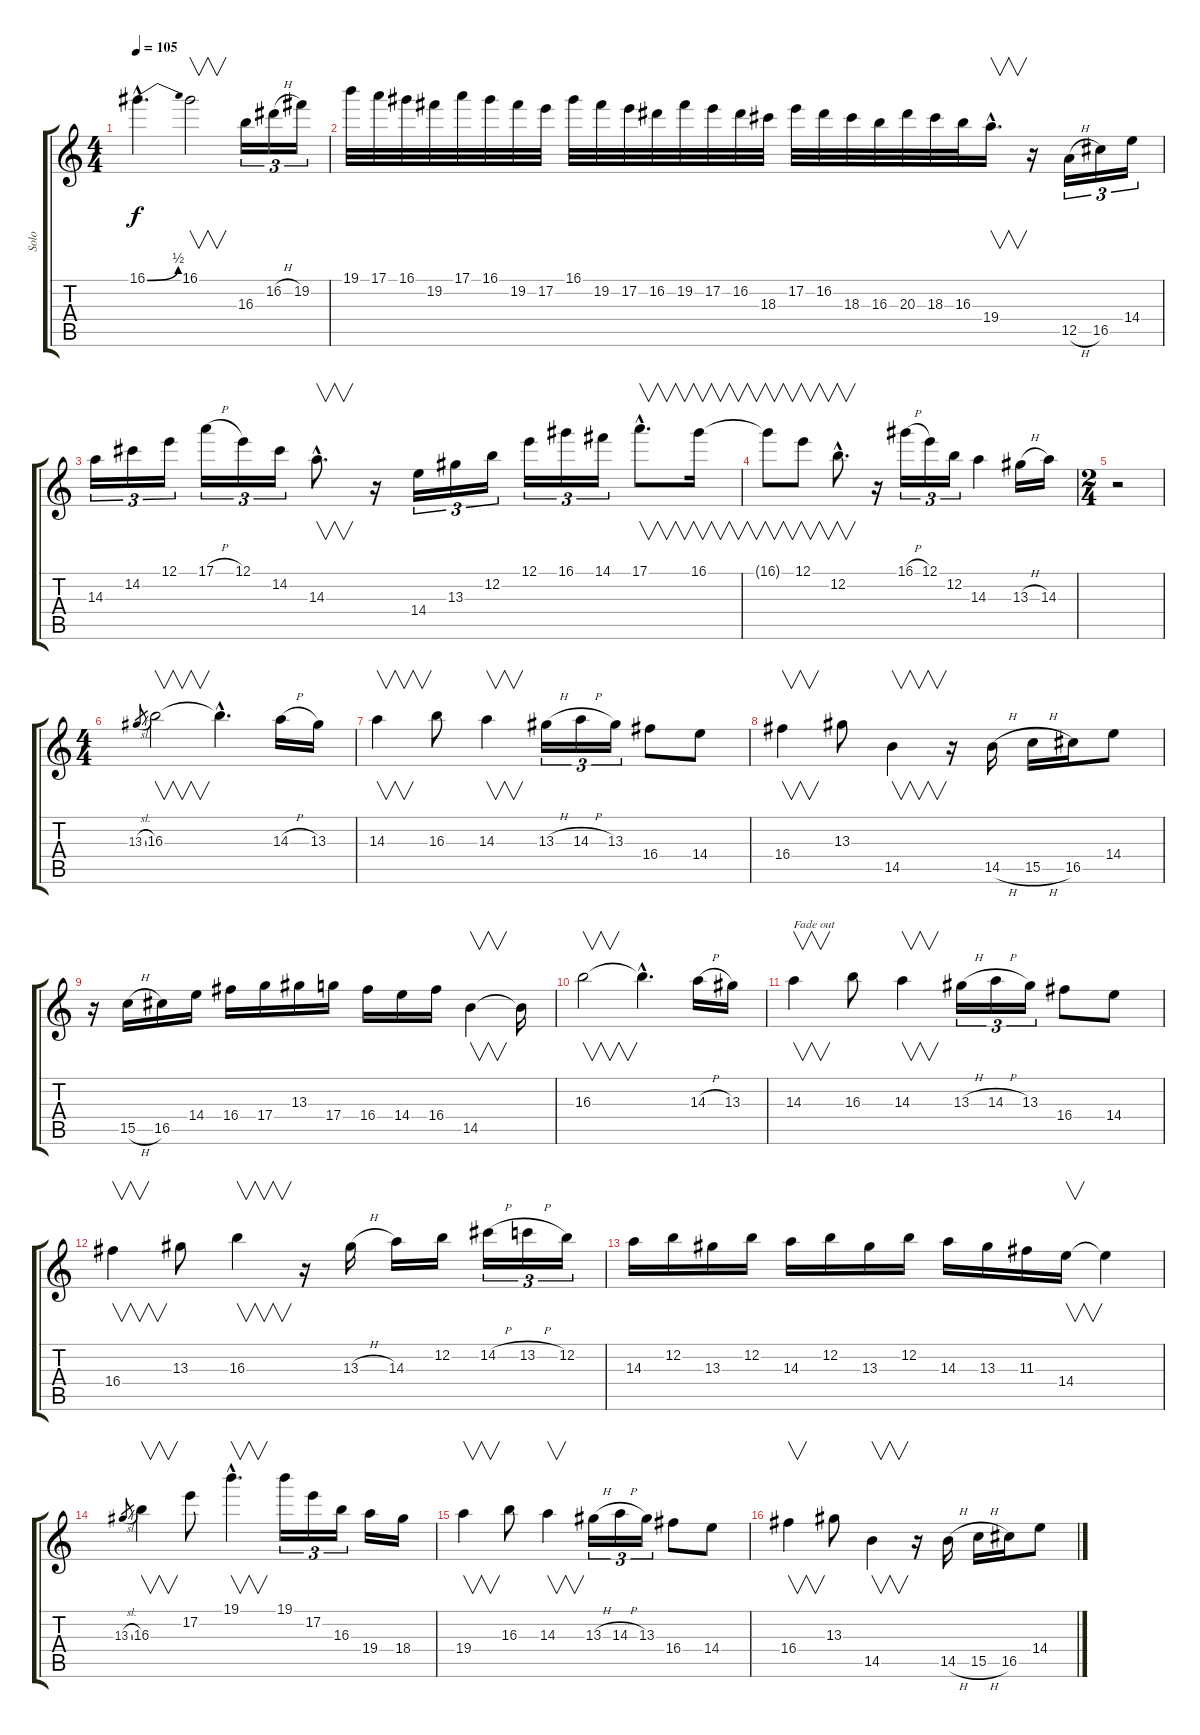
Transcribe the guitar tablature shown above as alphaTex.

\track ("Solo" "Solo") {instrument distortionguitar}
\staff {score tabs}
\tuning (E4 B3 G3 D3 A2 E2) {hide}
\ts (4 4)
\tempo 105
\clef g2
\ks c
16.1{be (bend 0 0 60 2) hac}.4{d dy f} 16.1.2{v} 16.3.16{tu (3 2)} 16.2{h}.16{tu (3 2)} 19.2.16{tu (3 2)} |
19.1.32 17.1.32 16.1.32 19.2.32 17.1.32 16.1.32 19.2.32 17.2.32 16.1.32 19.2.32 17.2.32 16.2.32 19.2.32 17.2.32 16.2.32 18.3.32 17.2.32 16.2.32 18.3.32 16.3.32 20.3.32 18.3.32 16.3.32 19.4{hac}.16{v d} r.16 12.5{h}.16{tu (3 2)} 16.5.16{tu (3 2)} 14.4.16{tu (3 2)} |
14.3.16{tu (3 2)} 14.2.16{tu (3 2)} 12.1.16{tu (3 2)} 17.1{h}.16{tu (3 2)} 12.1.16{tu (3 2)} 14.2.16{tu (3 2)} 14.3{hac}.8{v d} r.16 14.4.16{tu (3 2)} 13.3.16{tu (3 2)} 12.2.16{tu (3 2)} 12.1.16{tu (3 2)} 16.1.16{tu (3 2)} 14.1.16{tu (3 2)} 17.1{hac}.8{v d} 16.1.16{v} |
16.1{t}.8{v} 12.1.8{v} 12.2{hac}.8{v d} r.16 16.1{h}.16{tu (3 2)} 12.1.16{tu (3 2)} 12.2.16{tu (3 2)} 14.3.4 13.3{h}.16 14.3.16 |
\ts (2 4)
r.2 |
\ts (4 4)
13.3{sl}.8{gr} 16.3.2{v} 16.3{hac t}.4{d} 14.3{h}.16 13.3.16 |
14.3.4{v} 16.3.8 14.3.4{v} 13.3{h}.16{tu (3 2)} 14.3{h}.16{tu (3 2)} 13.3.16{tu (3 2)} 16.4.8 14.4.8 |
16.4.4{v} 13.3.8 14.5.4{v} r.16 14.5{h}.16 15.5{h}.16 16.5.16 14.4.8 |
r.16 15.5{h}.16 16.5.16 14.4.16 16.4.16 17.4.16 13.3.16 17.4.16 16.4.16 14.4.16 16.4.16 14.5.4{v} 14.5{t}.16 |
16.3.2{v} 16.3{hac t}.4{d} 14.3{h}.16 13.3.16 |
14.3.4{v txt "Fade out" volume 15} 16.3.8 14.3.4{v} 13.3{h}.16{tu (3 2)} 14.3{h}.16{tu (3 2)} 13.3.16{tu (3 2)} 16.4.8 14.4.8 |
16.4.4{v volume 14} 13.3.8 16.3.4{v} r.16 13.3{h}.16 14.3.16 12.2.16 14.2{h}.16{tu (3 2)} 13.2{h}.16{tu (3 2)} 12.2.16{tu (3 2)} |
14.3.16{volume 13} 12.2.16 13.3.16 12.2.16 14.3.16 12.2.16 13.3.16 12.2.16 14.3.16 13.3.16 11.3.16 14.4.16{v} 14.4{t}.4 |
13.3{sl}.8{gr} 16.3.4{v volume 11} 17.2.8 19.1{hac}.4{v d} 19.1.16{tu (3 2)} 17.2.16{tu (3 2)} 16.3.16{tu (3 2)} 19.4.16 18.4.16 |
19.4.4{v volume 9} 16.3.8 14.3.4{v} 13.3{h}.16{tu (3 2)} 14.3{h}.16{tu (3 2)} 13.3.16{tu (3 2)} 16.4.8 14.4.8 |
16.4.4{v volume 7} 13.3.8 14.5.4{v} r.16 14.5{h}.16 15.5{h}.16 16.5.16 14.4.8
